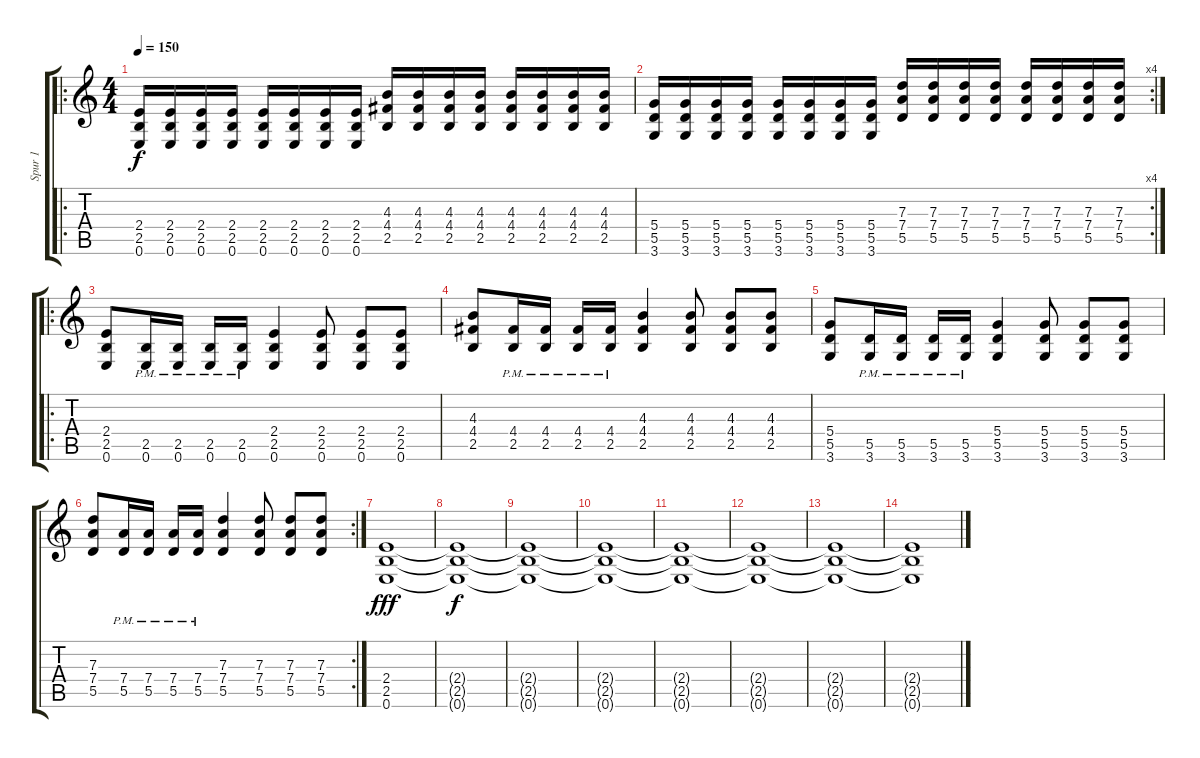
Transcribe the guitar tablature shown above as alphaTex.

\track ("Spur 1" "Spur 1") {instrument distortionguitar}
\staff {score tabs}
\tuning (E4 B3 G3 D3 A2 E2) {hide}
\ro
\ts (4 4)
\tempo 150
\clef g2
\ks c
(2.4 2.5 0.6).16{dy f} (2.4 2.5 0.6).16 (2.4 2.5 0.6).16 (2.4 2.5 0.6).16 (2.4 2.5 0.6).16 (2.4 2.5 0.6).16 (2.4 2.5 0.6).16 (2.4 2.5 0.6).16 (4.3 4.4 2.5).16 (4.3 4.4 2.5).16 (4.3 4.4 2.5).16 (4.3 4.4 2.5).16 (4.3 4.4 2.5).16 (4.3 4.4 2.5).16 (4.3 4.4 2.5).16 (4.3 4.4 2.5).16 |
\rc 4
(5.4 5.5 3.6).16 (5.4 5.5 3.6).16 (5.4 5.5 3.6).16 (5.4 5.5 3.6).16 (5.4 5.5 3.6).16 (5.4 5.5 3.6).16 (5.4 5.5 3.6).16 (5.4 5.5 3.6).16 (7.3 7.4 5.5).16 (7.3 7.4 5.5).16 (7.3 7.4 5.5).16 (7.3 7.4 5.5).16 (7.3 7.4 5.5).16 (7.3 7.4 5.5).16 (7.3 7.4 5.5).16 (7.3 7.4 5.5).16 |
\ro
(2.4 2.5 0.6).8 (2.5{pm} 0.6{pm}).16 (2.5{pm} 0.6{pm}).16 (2.5{pm} 0.6{pm}).16 (2.5{pm} 0.6{pm}).16 (2.4 2.5 0.6).4 (2.4 2.5 0.6).8 (2.4 2.5 0.6).8 (2.4 2.5 0.6).8 |
(4.3 4.4 2.5).8 (4.4{pm} 2.5{pm}).16 (4.4{pm} 2.5{pm}).16 (4.4{pm} 2.5{pm}).16 (4.4{pm} 2.5{pm}).16 (4.3 4.4 2.5).4 (4.3 4.4 2.5).8 (4.3 4.4 2.5).8 (4.3 4.4 2.5).8 |
(5.4 5.5 3.6).8 (5.5{pm} 3.6{pm}).16 (5.5{pm} 3.6{pm}).16 (5.5{pm} 3.6{pm}).16 (5.5{pm} 3.6{pm}).16 (5.4 5.5 3.6).4 (5.4 5.5 3.6).8 (5.4 5.5 3.6).8 (5.4 5.5 3.6).8 |
\rc 2
(7.3 7.4 5.5).8 (7.4{pm} 5.5{pm}).16 (7.4{pm} 5.5{pm}).16 (7.4{pm} 5.5{pm}).16 (7.4{pm} 5.5{pm}).16 (7.3 7.4 5.5).4 (7.3 7.4 5.5).8 (7.3 7.4 5.5).8 (7.3 7.4 5.5).8 |
(2.4 2.5 0.6).1{dy fff} |
(2.4{t} 2.5{t} 0.6{t}).1{dy f} |
(2.4{t} 2.5{t} 0.6{t}).1 |
(2.4{t} 2.5{t} 0.6{t}).1 |
(2.4{t} 2.5{t} 0.6{t}).1 |
(2.4{t} 2.5{t} 0.6{t}).1 |
(2.4{t} 2.5{t} 0.6{t}).1 |
(2.4{t} 2.5{t} 0.6{t}).1
